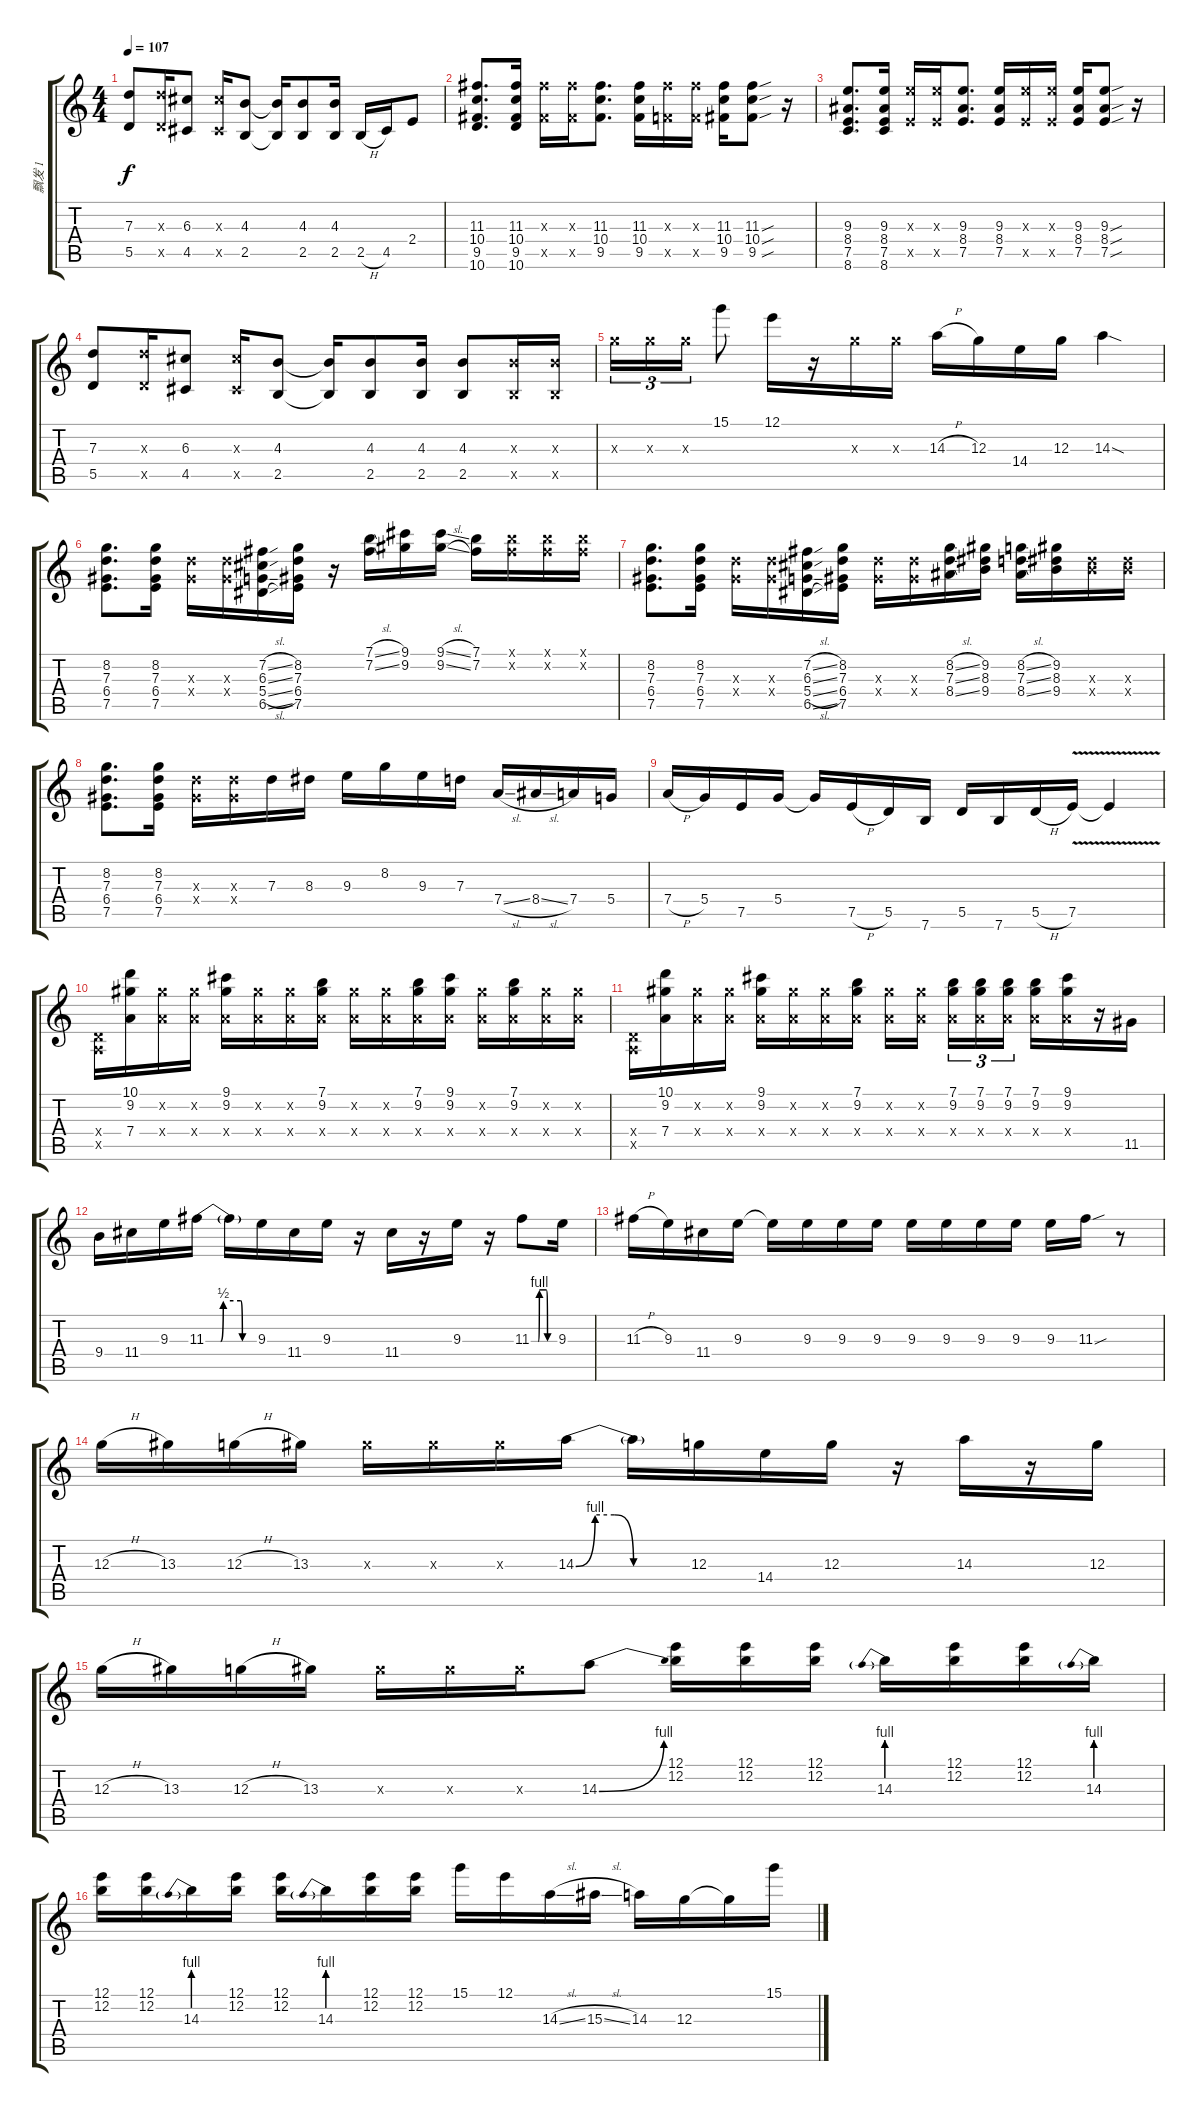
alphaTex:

\track ("飘发 1" "飘发 1") {instrument acousticguitarnylon}
\staff {score tabs}
\tuning (E4 B3 G3 D3 A2 E2) {hide}
\ts (4 4)
\tempo 107
\clef g2
\ks c
(7.3 5.5).8{dy f} (7.3{x} 5.5{x}).16 (6.3 4.5).8 (6.3{x} 4.5{x}).16 (4.3 2.5).8 (4.3{t} 2.5{t}).16 (4.3 2.5).8 (4.3 2.5).16 2.5{h}.16 4.5.16 2.4.8 |
(11.3 10.4 9.5 10.6).8{d} (11.3 10.4 9.5 10.6).16 (11.3{x} 9.5{x}).16 (11.3{x} 9.5{x}).16 (11.3 10.4 9.5).8{d} (11.3 10.4 9.5).16 (11.3{x} 8.5{x}).16 (11.3{x} 8.5{x}).16 (11.3 10.4 9.5).16 (11.3{sou} 10.4{sou} 9.5{sou}).8 r.16 |
(9.3 8.4 7.5 8.6).8{d} (9.3 8.4 7.5 8.6).16 (9.3{x} 7.5{x}).16 (9.3{x} 7.5{x}).16{txt ""} (9.3 8.4 7.5).8{d} (9.3 8.4 7.5).16 (9.3{x} 7.5{x}).16 (9.3{x} 7.5{x}).16 (9.3 8.4 7.5).16 (9.3{sou} 8.4{sou} 7.5{sou}).8 r.16 |
(7.3 5.5).8 (7.3{x} 5.5{x}).16 (6.3 4.5).8 (6.3{x} 4.5{x}).16 (4.3 2.5).8 (4.3{t} 2.5{t}).16 (4.3 2.5).8 (4.3 2.5).16 (4.3 2.5).8 (4.3{x} 2.5{x}).16 (4.3{x} 2.5{x}).16 |
12.3{x}.16{tu (3 2)} 12.3{x}.16{tu (3 2)} 12.3{x}.16{tu (3 2)} 15.1.8 12.1.16 r.16 12.3{x}.16 12.3{x}.16 14.3{h}.16 12.3.16 14.4.16 12.3.16 14.3{sod}.4 |
(8.2 7.3 6.4 7.5).8{d} (8.2 7.3 6.4 7.5).16 (7.3{x} 6.4{x}).16 (7.3{x} 6.4{x}).16 (7.2{sl} 6.3{sl} 5.4{sl} 6.5{sl}).16 (8.2 7.3 6.4 7.5).16 r.16 (7.1{sl} 7.2{sl}).16 (9.1 9.2).16 (9.1{sl} 9.2{sl}).16 (7.1 7.2).16 (7.1{x} 7.2{x}).16 (7.1{x} 7.2{x}).16 (7.1{x} 7.2{x}).16 |
(8.2 7.3 6.4 7.5).8{d} (8.2 7.3 6.4 7.5).16 (7.3{x} 6.4{x}).16 (7.3{x} 6.4{x}).16 (7.2{sl} 6.3{sl} 5.4{sl} 6.5{sl}).16 (8.2 7.3 6.4 7.5).16 (7.3{x} 6.4{x}).16 (7.3{x} 6.4{x}).16 (8.2{sl} 7.3{sl} 8.4{sl}).16 (9.2 8.3 9.4).16 (8.2{sl} 7.3{sl} 8.4{sl}).16 (9.2 8.3 9.4).16 (8.3{x} 9.4{x}).16 (8.3{x} 9.4{x}).16 |
(8.2 7.3 6.4 7.5).8{d} (8.2 7.3 6.4 7.5).16 (7.3{x} 6.4{x}).16 (7.3{x} 6.4{x}).16 7.3.16 8.3.16 9.3.16 8.2.16 9.3.16 7.3.16 7.4{sl}.16 8.4{sl}.16 7.4.16 5.4.16 |
7.4{h}.16 5.4.16 7.5.16 5.4.16 5.4{t}.16 7.5{h}.16 5.5.16 7.6.16 5.5.16 7.6.16 5.5{h}.16 7.5{v}.16 7.5{t}.4 |
(0.4{x} 0.5{x}).16 (10.1 9.2 7.4).16 (9.2{x} 7.4{x}).16 (9.2{x} 7.4{x}).16 (9.1 9.2 7.4{x}).16 (9.2{x} 7.4{x}).16 (9.2{x} 7.4{x}).16 (7.1 9.2 7.4{x}).16 (9.2{x} 7.4{x}).16 (9.2{x} 7.4{x}).16 (7.1 9.2 7.4{x}).16 (9.1 9.2 7.4{x}).16 (9.2{x} 7.4{x}).16 (7.1 9.2 7.4{x}).16 (9.2{x} 7.4{x}).16 (9.2{x} 7.4{x}).16 |
(0.4{x} 0.5{x}).16 (10.1 9.2 7.4).16 (9.2{x} 7.4{x}).16 (9.2{x} 7.4{x}).16 (9.1 9.2 7.4{x}).16 (9.2{x} 7.4{x}).16 (9.2{x} 7.4{x}).16 (7.1 9.2 7.4{x}).16 (9.2{x} 7.4{x}).16 (9.2{x} 7.4{x}).16{beam splitsecondary} (7.1 9.2 7.4{x}).16{tu (3 2)} (7.1 9.2 7.4{x}).16{tu (3 2)} (7.1 9.2 7.4{x}).16{tu (3 2)} (7.1 9.2 7.4{x}).16 (9.1 9.2 7.4{x}).16 r.16 11.5.16 |
9.4.16 11.4.16 9.3.16 11.3{be (custom 0 0 17 0 20 2 40 2 42 0 60 0)}.16 11.3{t}.16 9.3.16 11.4.16 9.3.16 r.16 11.4.16 r.16 9.3.16 r.16 11.3{be (custom 0 0 18 0 21 4 39 4 42 0 60 0)}.8 9.3.16 |
11.3{h}.16 9.3.16 11.4.16 9.3.16 9.3{t}.16 9.3.16 9.3.16 9.3.16 9.3.16 9.3.16 9.3.16 9.3.16 9.3.16 11.3{sou}.16 r.8 |
12.3{h}.16 13.3.16 12.3{h}.16 13.3.16 13.3{x}.16 13.3{x}.16 13.3{x}.16 14.3{be (custom 0 0 10 4 20 4 30 0 60 0)}.16 14.3{t}.16 12.3.16 14.4.16 12.3.16 r.16 14.3.16 r.16 12.3.16 |
12.3{h}.16 13.3.16 12.3{h}.16 13.3.16 13.3{x}.16 13.3{x}.16 13.3{x}.16 14.3{be (bend 0 0 60 4)}.8 (12.1 12.2).16 (12.1 12.2).16 (12.1 12.2).16 14.3{be (prebend 0 4 60 4)}.16 (12.1 12.2).16 (12.1 12.2).16 14.3{be (prebend 0 4 60 4)}.16 |
(12.1 12.2).16 (12.1 12.2).16 14.3{be (prebend 0 4 60 4)}.16 (12.1 12.2).16 (12.1 12.2).16 14.3{be (prebend 0 4 60 4)}.16 (12.1 12.2).16 (12.1 12.2).16 15.1.16 12.1.16 14.3{sl}.16 15.3{sl}.16 14.3.16 12.3.16 12.3{t}.16 15.1.16
